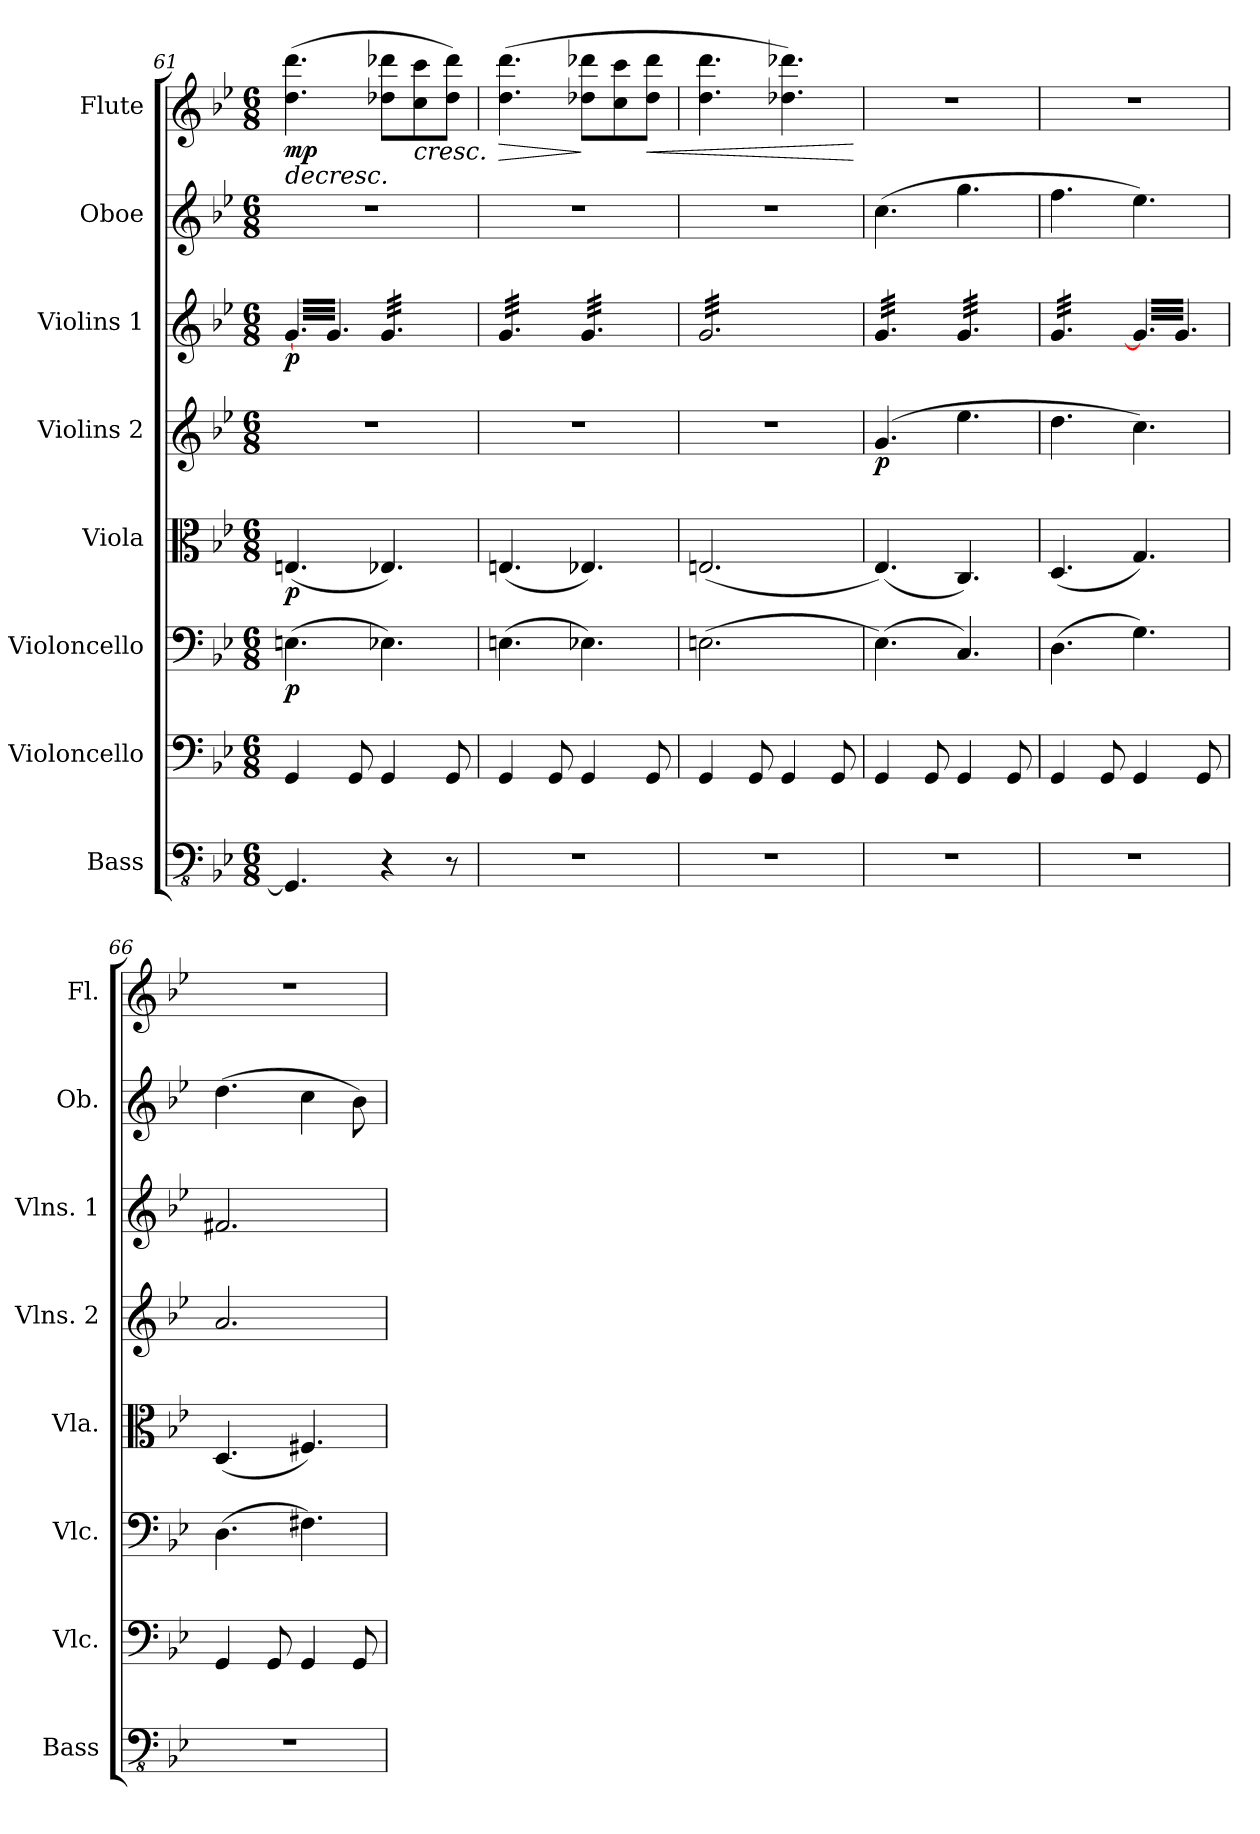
**kern	**kern	**kern	**dynam	**kern	**dynam	**kern	**dynam	**kern	**dynam	**kern	**kern	**dynam
*part8	*part7	*part6	*part6	*part5	*part5	*part4	*part4	*part3	*part3	*part2	*part1	*part1
*staff8	*staff7	*staff6	*staff6	*staff5	*staff5	*staff4	*staff4	*staff3	*staff3	*staff2	*staff1	*staff1
*I"Bass	*I"Violoncello	*I"Violoncello	*	*I"Viola	*	*I"Violins 2	*	*I"Violins 1	*	*I"Oboe	*I"Flute	*
*I'Bass	*I'Vlc.	*I'Vlc.	*	*I'Vla.	*	*I'Vlns. 2	*	*I'Vlns. 1	*	*I'Ob.	*I'Fl.	*
*clefFv4	*clefF4	*clefF4	*	*clefC3	*	*clefG2	*	*clefG2	*	*clefG2	*clefG2	*
*k[b-e-]	*k[b-e-]	*k[b-e-]	*	*k[b-e-]	*	*k[b-e-]	*	*k[b-e-]	*	*k[b-e-]	*k[b-e-]	*
*B-:	*B-:	*B-:	*	*B-:	*	*B-:	*	*B-:	*	*B-:	*B-:	*
*M6/8	*M6/8	*M6/8	*	*M6/8	*	*M6/8	*	*M6/8	*	*M6/8	*M6/8	*
=61	=61	=61	=61	=61	=61	=61	=61	=61	=61	=61	=61	=61
!	!	!	!LO:DY:b	!	!LO:DY:b	!	!	!	!LO:DY:b	!	!	!LO:HP:b
!	!	!	!	!	!	!	!	!	!	!	!	!LO:DY:n=1:b
*	*	*	*	*	*	*	*	*tremolo	*	*	*	*
4.GGG/]	4GG/	(4.En\	p	(4.En/	p	2.r	.	[32g/LLL	p	2.r	(4.dd\ 4.ddd\	> mp
.	.	.	.	.	.	.	.	32g/	.	.	.	.
.	.	.	.	.	.	.	.	32g/	.	.	.	.
.	.	.	.	.	.	.	.	32g/	.	.	.	.
.	.	.	.	.	.	.	.	32g/	.	.	.	.
.	.	.	.	.	.	.	.	32g/	.	.	.	.
.	.	.	.	.	.	.	.	32g/	.	.	.	.
.	.	.	.	.	.	.	.	32g/	.	.	.	.
.	8GG/	.	.	.	.	.	.	32g/	.	.	.	.
.	.	.	.	.	.	.	.	32g/	.	.	.	.
.	.	.	.	.	.	.	.	32g/	.	.	.	.
.	.	.	.	.	.	.	.	32g/JJJ	.	.	.	.
4r	4GG/	4.E-X\)	.	4.E-X/)	.	.	.	32g/LLL	.	.	8dd-X\ 8ddd-X\L	.
.	.	.	.	.	.	.	.	32g/	.	.	.	.
.	.	.	.	.	.	.	.	32g/	.	.	.	.
.	.	.	.	.	.	.	.	32g/	.	.	.	.
!	!	!	!	!	!	!	!	!	!	!	!	!LO:HP:b
.	.	.	.	.	.	.	.	32g/	.	.	8cc\ 8ccc\	<
.	.	.	.	.	.	.	.	32g/	.	.	.	.
.	.	.	.	.	.	.	.	32g/	.	.	.	.
.	.	.	.	.	.	.	.	32g/	.	.	.	.
8r	8GG/	.	.	.	.	.	.	32g/	.	.	8dd-\ 8ddd-\J)	.
.	.	.	.	.	.	.	.	32g/	.	.	.	.
.	.	.	.	.	.	.	.	32g/	.	.	.	.
.	.	.	.	.	.	.	.	32g/JJJ	.	.	.	.
=62	=62	=62	=62	=62	=62	=62	=62	=62	=62	=62	=62	=62
!	!	!	!	!	!	!	!	!	!	!	!	!LO:HP:b
2.r	4GG/	(4.En\	.	(4.En/	.	2.r	.	32g/LLL	.	2.r	(4.dd\ 4.ddd\	>
.	.	.	.	.	.	.	.	32g/	.	.	.	.
.	.	.	.	.	.	.	.	32g/	.	.	.	.
.	.	.	.	.	.	.	.	32g/	.	.	.	.
.	.	.	.	.	.	.	.	32g/	.	.	.	.
.	.	.	.	.	.	.	.	32g/	.	.	.	.
.	.	.	.	.	.	.	.	32g/	.	.	.	.
.	.	.	.	.	.	.	.	32g/	.	.	.	.
.	8GG/	.	.	.	.	.	.	32g/	.	.	.	.
.	.	.	.	.	.	.	.	32g/	.	.	.	.
.	.	.	.	.	.	.	.	32g/	.	.	.	.
.	.	.	.	.	.	.	.	32g/JJJ	.	.	.	.
.	4GG/	4.E-X\)	.	4.E-X/)	.	.	.	32g/LLL	.	.	8dd-X\ 8ddd-X\L	]
.	.	.	.	.	.	.	.	32g/	.	.	.	.
.	.	.	.	.	.	.	.	32g/	.	.	.	.
.	.	.	.	.	.	.	.	32g/	.	.	.	.
.	.	.	.	.	.	.	.	32g/	.	.	8cc\ 8ccc\	[
.	.	.	.	.	.	.	.	32g/	.	.	.	.
.	.	.	.	.	.	.	.	32g/	.	.	.	.
.	.	.	.	.	.	.	.	32g/	.	.	.	.
!	!	!	!	!	!	!	!	!	!	!	!	!LO:HP:b
.	8GG/	.	.	.	.	.	.	32g/	.	.	8dd-\ 8ddd-\J	<
.	.	.	.	.	.	.	.	32g/	.	.	.	.
.	.	.	.	.	.	.	.	32g/	.	.	.	.
.	.	.	.	.	.	.	.	32g/JJJ	.	.	.	.
.	.	.	.	.	.	.	.	.	.	.	.	]
!!LO:PB:g=z
=63	=63	=63	=63	=63	=63	=63	=63	=63	=63	=63	=63	=63
2.r	4GG/	(2.En\	.	(2.En/	.	2.r	.	32g/LLL	.	2.r	4.dd\ 4.ddd\	.
.	.	.	.	.	.	.	.	32g/	.	.	.	.
.	.	.	.	.	.	.	.	32g/	.	.	.	.
.	.	.	.	.	.	.	.	32g/	.	.	.	.
.	.	.	.	.	.	.	.	32g/	.	.	.	.
.	.	.	.	.	.	.	.	32g/	.	.	.	.
.	.	.	.	.	.	.	.	32g/	.	.	.	.
.	.	.	.	.	.	.	.	32g/	.	.	.	.
.	8GG/	.	.	.	.	.	.	32g/	.	.	.	.
.	.	.	.	.	.	.	.	32g/	.	.	.	.
.	.	.	.	.	.	.	.	32g/	.	.	.	.
.	.	.	.	.	.	.	.	32g/	.	.	.	.
.	4GG/	.	.	.	.	.	.	32g/	.	.	4.dd-X\ 4.ddd-X\)	.
.	.	.	.	.	.	.	.	32g/	.	.	.	.
.	.	.	.	.	.	.	.	32g/	.	.	.	.
.	.	.	.	.	.	.	.	32g/	.	.	.	.
.	.	.	.	.	.	.	.	32g/	.	.	.	.
.	.	.	.	.	.	.	.	32g/	.	.	.	.
.	.	.	.	.	.	.	.	32g/	.	.	.	.
.	.	.	.	.	.	.	.	32g/	.	.	.	.
.	8GG/	.	.	.	.	.	.	32g/	.	.	.	.
.	.	.	.	.	.	.	.	32g/	.	.	.	.
.	.	.	.	.	.	.	.	32g/	.	.	.	.
.	.	.	.	.	.	.	.	32g/JJJ	.	.	.	.
.	.	.	.	.	.	.	.	.	.	.	.	[
=64	=64	=64	=64	=64	=64	=64	=64	=64	=64	=64	=64	=64
!	!	!	!	!	!	!	!LO:DY:b	!	!	!	!	!
2.r	4GG/	(4.E-\)	.	(4.E-/)	.	(4.g/	p	32g/LLL	.	(4.cc\	2.r	.
.	.	.	.	.	.	.	.	32g/	.	.	.	.
.	.	.	.	.	.	.	.	32g/	.	.	.	.
.	.	.	.	.	.	.	.	32g/	.	.	.	.
.	.	.	.	.	.	.	.	32g/	.	.	.	.
.	.	.	.	.	.	.	.	32g/	.	.	.	.
.	.	.	.	.	.	.	.	32g/	.	.	.	.
.	.	.	.	.	.	.	.	32g/	.	.	.	.
.	8GG/	.	.	.	.	.	.	32g/	.	.	.	.
.	.	.	.	.	.	.	.	32g/	.	.	.	.
.	.	.	.	.	.	.	.	32g/	.	.	.	.
.	.	.	.	.	.	.	.	32g/JJJ	.	.	.	.
.	4GG/	4.C/)	.	4.C/)	.	4.ee-\	.	32g/LLL	.	4.gg\	.	.
.	.	.	.	.	.	.	.	32g/	.	.	.	.
.	.	.	.	.	.	.	.	32g/	.	.	.	.
.	.	.	.	.	.	.	.	32g/	.	.	.	.
.	.	.	.	.	.	.	.	32g/	.	.	.	.
.	.	.	.	.	.	.	.	32g/	.	.	.	.
.	.	.	.	.	.	.	.	32g/	.	.	.	.
.	.	.	.	.	.	.	.	32g/	.	.	.	.
.	8GG/	.	.	.	.	.	.	32g/	.	.	.	.
.	.	.	.	.	.	.	.	32g/	.	.	.	.
.	.	.	.	.	.	.	.	32g/	.	.	.	.
.	.	.	.	.	.	.	.	32g/JJJ	.	.	.	.
=65	=65	=65	=65	=65	=65	=65	=65	=65	=65	=65	=65	=65
2.r	4GG/	(4.D\	.	(4.D/	.	4.dd\	.	32g/LLL	.	4.ff\	2.r	.
.	.	.	.	.	.	.	.	32g/	.	.	.	.
.	.	.	.	.	.	.	.	32g/	.	.	.	.
.	.	.	.	.	.	.	.	32g/	.	.	.	.
.	.	.	.	.	.	.	.	32g/	.	.	.	.
.	.	.	.	.	.	.	.	32g/	.	.	.	.
.	.	.	.	.	.	.	.	32g/	.	.	.	.
.	.	.	.	.	.	.	.	32g/	.	.	.	.
.	8GG/	.	.	.	.	.	.	32g/	.	.	.	.
.	.	.	.	.	.	.	.	32g/	.	.	.	.
.	.	.	.	.	.	.	.	32g/	.	.	.	.
.	.	.	.	.	.	.	.	32g/JJJ	.	.	.	.
.	4GG/	4.G\)	.	4.G/)	.	4.cc\)	.	32g/]LLL	.	4.ee-\)	.	.
.	.	.	.	.	.	.	.	32g/	.	.	.	.
.	.	.	.	.	.	.	.	32g/	.	.	.	.
.	.	.	.	.	.	.	.	32g/	.	.	.	.
.	.	.	.	.	.	.	.	32g/	.	.	.	.
.	.	.	.	.	.	.	.	32g/	.	.	.	.
.	.	.	.	.	.	.	.	32g/	.	.	.	.
.	.	.	.	.	.	.	.	32g/	.	.	.	.
.	8GG/	.	.	.	.	.	.	32g/	.	.	.	.
.	.	.	.	.	.	.	.	32g/	.	.	.	.
.	.	.	.	.	.	.	.	32g/	.	.	.	.
.	.	.	.	.	.	.	.	32g/JJJ	.	.	.	.
*	*	*	*	*	*	*	*	*Xtremolo	*	*	*	*
=66	=66	=66	=66	=66	=66	=66	=66	=66	=66	=66	=66	=66
2.r	4GG/	(4.D\	.	(4.D/	.	2.a/	.	2.f#X/	.	(4.dd\	2.r	.
.	8GG/	.	.	.	.	.	.	.	.	.	.	.
.	4GG/	4.F#X\)	.	4.F#X/)	.	.	.	.	.	4cc\	.	.
.	8GG/	.	.	.	.	.	.	.	.	8b-\)	.	.
=	=	=	=	=	=	=	=	=	=	=	=	=
*-	*-	*-	*-	*-	*-	*-	*-	*-	*-	*-	*-	*-
